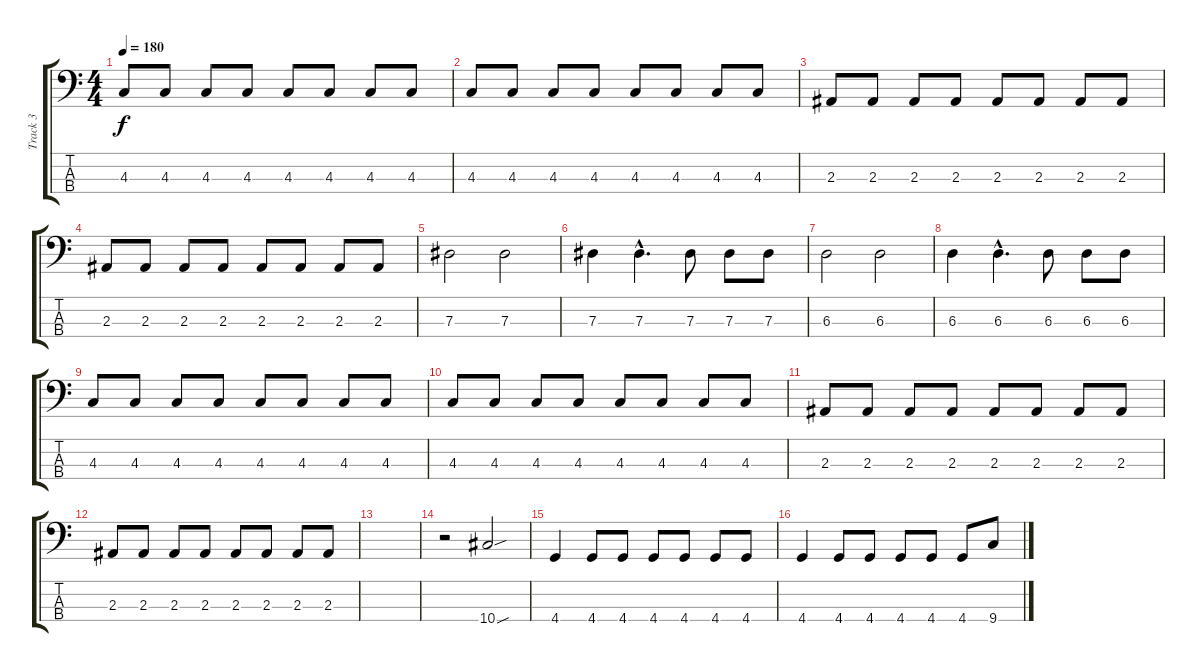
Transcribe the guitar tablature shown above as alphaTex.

\track ("Track 3" "Track 3") {instrument electricbassfinger}
\staff {score tabs}
\tuning (Gb2 Db2 Ab1 Eb1) {hide}
\ts (4 4)
\tempo 180
\clef f4
\ks c
4.3.8{dy f} 4.3.8 4.3.8 4.3.8 4.3.8 4.3.8 4.3.8 4.3.8 |
4.3.8 4.3.8 4.3.8 4.3.8 4.3.8 4.3.8 4.3.8 4.3.8 |
2.3.8 2.3.8 2.3.8 2.3.8 2.3.8 2.3.8 2.3.8 2.3.8 |
2.3.8 2.3.8 2.3.8 2.3.8 2.3.8 2.3.8 2.3.8 2.3.8 |
7.3.2 7.3.2 |
7.3.4 7.3{hac}.4{d} 7.3.8 7.3.8 7.3.8 |
6.3.2 6.3.2 |
6.3.4 6.3{hac}.4{d} 6.3.8 6.3.8 6.3.8 |
4.3.8 4.3.8 4.3.8 4.3.8 4.3.8 4.3.8 4.3.8 4.3.8 |
4.3.8 4.3.8 4.3.8 4.3.8 4.3.8 4.3.8 4.3.8 4.3.8 |
2.3.8 2.3.8 2.3.8 2.3.8 2.3.8 2.3.8 2.3.8 2.3.8 |
2.3.8 2.3.8 2.3.8 2.3.8 2.3.8 2.3.8 2.3.8 2.3.8 |
|
r.2 10.4{sou}.2 |
4.4.4 4.4.8 4.4.8 4.4.8 4.4.8 4.4.8 4.4.8 |
4.4.4 4.4.8 4.4.8 4.4.8 4.4.8 4.4.8 9.4.8
